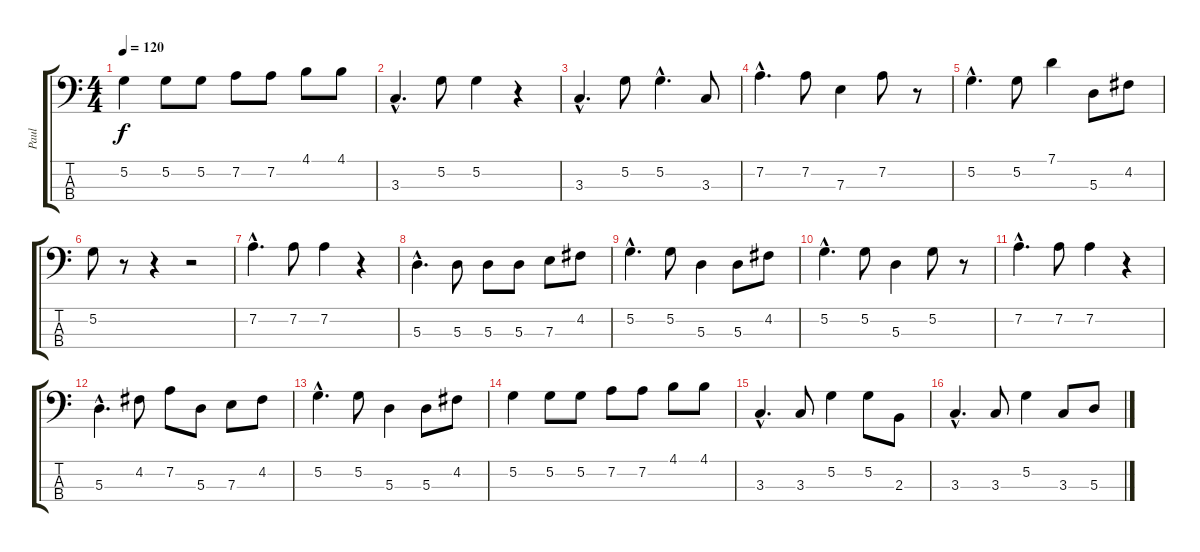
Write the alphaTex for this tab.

\track ("Paul" "Paul") {instrument fretlessbass}
\staff {score tabs}
\tuning (G2 D2 A1 E1) {hide}
\ts (4 4)
\tempo 120
\clef f4
\ks c
5.2.4{dy f} 5.2.8 5.2.8 7.2.8 7.2.8 4.1.8 4.1.8 |
3.3{hac}.4{d} 5.2.8 5.2.4 r.4 |
3.3{hac}.4{d} 5.2.8 5.2{hac}.4{d} 3.3.8 |
7.2{hac}.4{d} 7.2.8 7.3.4 7.2.8 r.8 |
5.2{hac}.4{d} 5.2.8 7.1.4 5.3.8 4.2.8 |
5.2.8 r.8 r.4 r.2 |
7.2{hac}.4{d} 7.2.8 7.2.4 r.4 |
5.3{hac}.4{d} 5.3.8 5.3.8 5.3.8 7.3.8 4.2.8 |
5.2{hac}.4{d} 5.2.8 5.3.4 5.3.8 4.2.8 |
5.2{hac}.4{d} 5.2.8 5.3.4 5.2.8 r.8 |
7.2{hac}.4{d} 7.2.8 7.2.4 r.4 |
5.3{hac}.4{d} 4.2.8 7.2.8 5.3.8 7.3.8 4.2.8 |
5.2{hac}.4{d} 5.2.8 5.3.4 5.3.8 4.2.8 |
5.2.4 5.2.8 5.2.8 7.2.8 7.2.8 4.1.8 4.1.8 |
3.3{hac}.4{d} 3.3.8 5.2.4 5.2.8 2.3.8 |
3.3{hac}.4{d} 3.3.8 5.2.4 3.3.8 5.3.8
